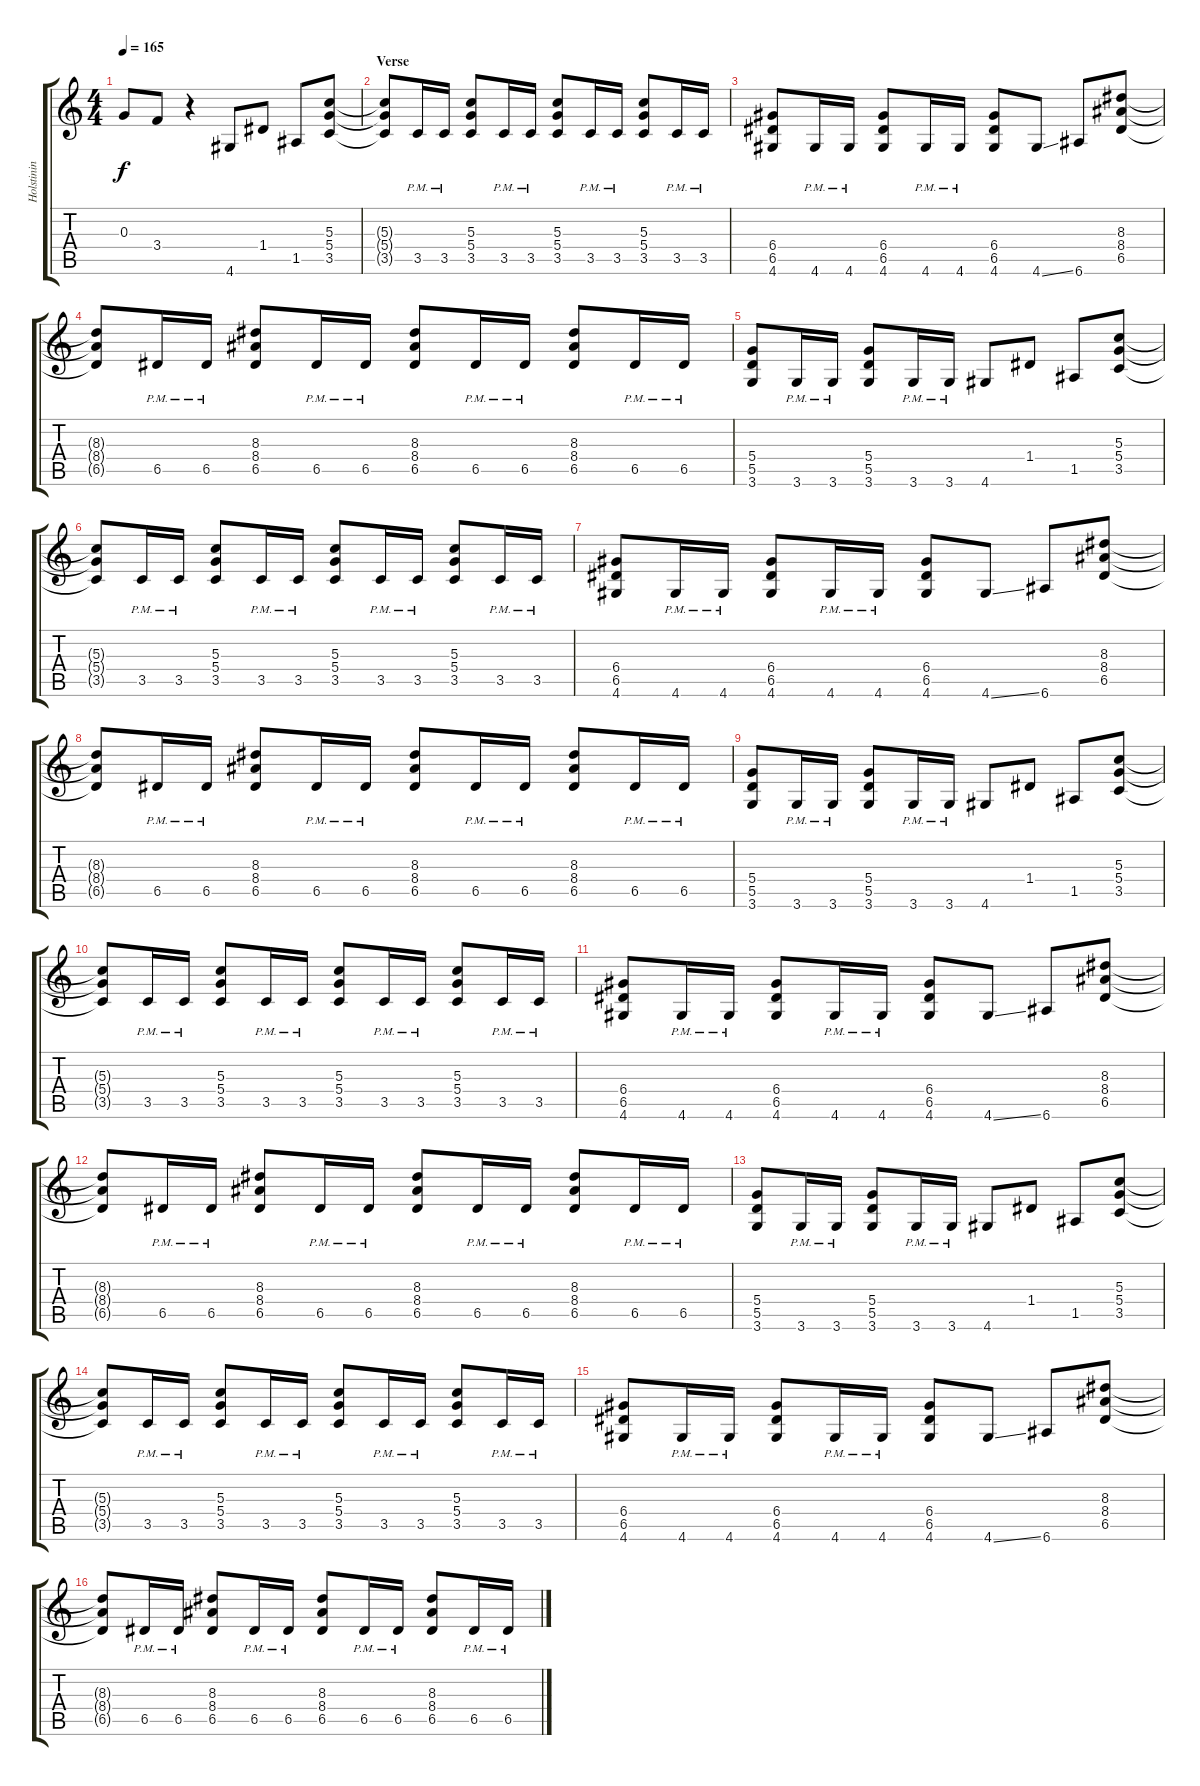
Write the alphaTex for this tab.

\track ("Holstinin" "Holstinin") {instrument distortionguitar}
\staff {score tabs}
\tuning (E4 B3 G3 D3 A2 E2) {hide}
\ts (4 4)
\tempo 165
\clef g2
\ks c
0.3{t}.8{dy f} 3.4.8 r.4 4.6.8 1.4.8 1.5.8 (5.3 5.4 3.5).8 |
\section ("" "Verse")
(5.3{t} 5.4{t} 3.5{t}).8{volume 13} 3.5{pm}.16 3.5{pm}.16 (5.3 5.4 3.5).8 3.5{pm}.16 3.5{pm}.16 (5.3 5.4 3.5).8 3.5{pm}.16 3.5{pm}.16 (5.3 5.4 3.5).8 3.5{pm}.16 3.5{pm}.16 |
(6.4 6.5 4.6).8 4.6{pm}.16 4.6{pm}.16 (6.4 6.5 4.6).8 4.6{pm}.16 4.6{pm}.16 (6.4 6.5 4.6).8 4.6{ss}.8 6.6.8 (8.3 8.4 6.5).8 |
(8.3{t} 8.4{t} 6.5{t}).8 6.5{pm}.16 6.5{pm}.16 (8.3 8.4 6.5).8 6.5{pm}.16 6.5{pm}.16 (8.3 8.4 6.5).8 6.5{pm}.16 6.5{pm}.16 (8.3 8.4 6.5).8 6.5{pm}.16 6.5{pm}.16 |
(5.4 5.5 3.6).8 3.6{pm}.16 3.6{pm}.16 (5.4 5.5 3.6).8 3.6{pm}.16 3.6{pm}.16 4.6.8 1.4.8 1.5.8 (5.3 5.4 3.5).8 |
(5.3{t} 5.4{t} 3.5{t}).8 3.5{pm}.16 3.5{pm}.16 (5.3 5.4 3.5).8 3.5{pm}.16 3.5{pm}.16 (5.3 5.4 3.5).8 3.5{pm}.16 3.5{pm}.16 (5.3 5.4 3.5).8 3.5{pm}.16 3.5{pm}.16 |
(6.4 6.5 4.6).8 4.6{pm}.16 4.6{pm}.16 (6.4 6.5 4.6).8 4.6{pm}.16 4.6{pm}.16 (6.4 6.5 4.6).8 4.6{ss}.8 6.6.8 (8.3 8.4 6.5).8 |
(8.3{t} 8.4{t} 6.5{t}).8 6.5{pm}.16 6.5{pm}.16 (8.3 8.4 6.5).8 6.5{pm}.16 6.5{pm}.16 (8.3 8.4 6.5).8 6.5{pm}.16 6.5{pm}.16 (8.3 8.4 6.5).8 6.5{pm}.16 6.5{pm}.16 |
(5.4 5.5 3.6).8 3.6{pm}.16 3.6{pm}.16 (5.4 5.5 3.6).8 3.6{pm}.16 3.6{pm}.16 4.6.8 1.4.8 1.5.8 (5.3 5.4 3.5).8 |
(5.3{t} 5.4{t} 3.5{t}).8 3.5{pm}.16 3.5{pm}.16 (5.3 5.4 3.5).8 3.5{pm}.16 3.5{pm}.16 (5.3 5.4 3.5).8 3.5{pm}.16 3.5{pm}.16 (5.3 5.4 3.5).8 3.5{pm}.16 3.5{pm}.16 |
(6.4 6.5 4.6).8 4.6{pm}.16 4.6{pm}.16 (6.4 6.5 4.6).8 4.6{pm}.16 4.6{pm}.16 (6.4 6.5 4.6).8 4.6{ss}.8 6.6.8 (8.3 8.4 6.5).8 |
(8.3{t} 8.4{t} 6.5{t}).8 6.5{pm}.16 6.5{pm}.16 (8.3 8.4 6.5).8 6.5{pm}.16 6.5{pm}.16 (8.3 8.4 6.5).8 6.5{pm}.16 6.5{pm}.16 (8.3 8.4 6.5).8 6.5{pm}.16 6.5{pm}.16 |
(5.4 5.5 3.6).8 3.6{pm}.16 3.6{pm}.16 (5.4 5.5 3.6).8 3.6{pm}.16 3.6{pm}.16 4.6.8 1.4.8 1.5.8 (5.3 5.4 3.5).8 |
(5.3{t} 5.4{t} 3.5{t}).8 3.5{pm}.16 3.5{pm}.16 (5.3 5.4 3.5).8 3.5{pm}.16 3.5{pm}.16 (5.3 5.4 3.5).8 3.5{pm}.16 3.5{pm}.16 (5.3 5.4 3.5).8 3.5{pm}.16 3.5{pm}.16 |
(6.4 6.5 4.6).8 4.6{pm}.16 4.6{pm}.16 (6.4 6.5 4.6).8 4.6{pm}.16 4.6{pm}.16 (6.4 6.5 4.6).8 4.6{ss}.8 6.6.8 (8.3 8.4 6.5).8 |
(8.3{t} 8.4{t} 6.5{t}).8 6.5{pm}.16 6.5{pm}.16 (8.3 8.4 6.5).8 6.5{pm}.16 6.5{pm}.16 (8.3 8.4 6.5).8 6.5{pm}.16 6.5{pm}.16 (8.3 8.4 6.5).8 6.5{pm}.16 6.5{pm}.16
